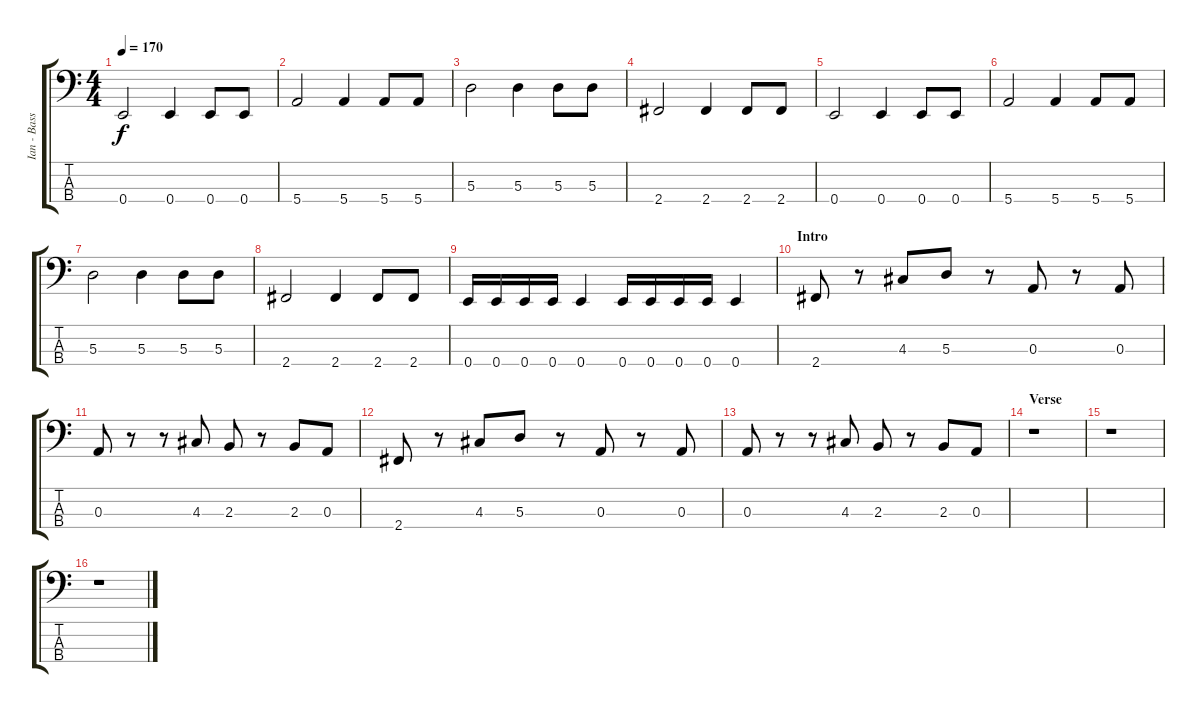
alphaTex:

\track ("Ian - Bass" "Ian - Bass") {instrument electricbasspick}
\staff {score tabs}
\tuning (G2 D2 A1 E1) {hide}
\ts (4 4)
\tempo 170
\clef f4
\ks c
0.4.2{dy f} 0.4.4 0.4.8 0.4.8 |
5.4.2 5.4.4 5.4.8 5.4.8 |
5.3.2 5.3.4 5.3.8 5.3.8 |
2.4.2 2.4.4 2.4.8 2.4.8 |
0.4.2 0.4.4 0.4.8 0.4.8 |
5.4.2 5.4.4 5.4.8 5.4.8 |
5.3.2 5.3.4 5.3.8 5.3.8 |
2.4.2 2.4.4 2.4.8 2.4.8 |
0.4.16 0.4.16 0.4.16 0.4.16 0.4.4 0.4.16 0.4.16 0.4.16 0.4.16 0.4.4 |
\section ("" "Intro")
2.4.8 r.8 4.3.8 5.3.8 r.8 0.3.8 r.8 0.3.8 |
0.3.8 r.8 r.8 4.3.8 2.3.8 r.8 2.3.8 0.3.8 |
2.4.8 r.8 4.3.8 5.3.8 r.8 0.3.8 r.8 0.3.8 |
0.3.8 r.8 r.8 4.3.8 2.3.8 r.8 2.3.8 0.3.8 |
\section ("" "Verse")
r.1 |
r.1 |
r.1
